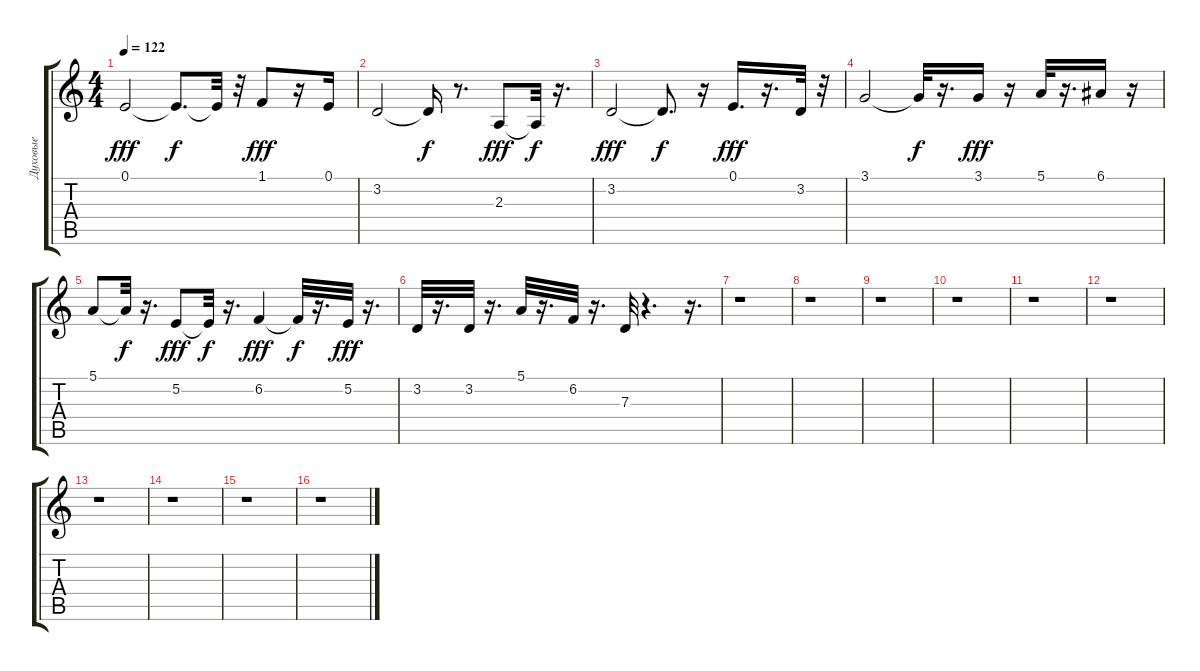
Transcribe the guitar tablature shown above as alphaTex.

\track ("Духовые" "Духовые") {instrument tuba}
\staff {score tabs}
\tuning (E4 B3 G3 D3 A2 E2) {hide}
\ts (4 4)
\tempo 122
\clef g2
\ks c
0.1.2{dy fff} 0.1{t}.8{d dy f} 0.1{t}.32 r.32 1.1.8{dy fff} r.16 0.1.16 |
3.2.2 3.2{t}.16{dy f} r.8{d} 2.3.8{dy fff} 2.3{t}.32{dy f} r.16{d} |
3.2.2{dy fff} 3.2{t}.8{d dy f} r.16 0.1.16{d dy fff} r.16{d} 3.2.32 r.32 |
3.1.2 3.1{t}.32{dy f} r.16{d} 3.1.16{dy fff} r.16 5.1.32 r.16{d} 6.1.16 r.16 |
5.1.8 5.1{t}.32{dy f} r.16{d} 5.2.8{dy fff} 5.2{t}.32{dy f} r.16{d} 6.2.4{dy fff} 6.2{t}.32{dy f} r.16{d} 5.2.32{dy fff} r.16{d} |
3.2.32 r.16{d} 3.2.32 r.16{d} 5.1.32 r.16{d} 6.2.32 r.16{d} 7.3.32 r.4{d} r.16{d} |
r.1 |
r.1 |
r.1 |
r.1 |
r.1 |
r.1 |
r.1 |
r.1 |
r.1 |
r.1
